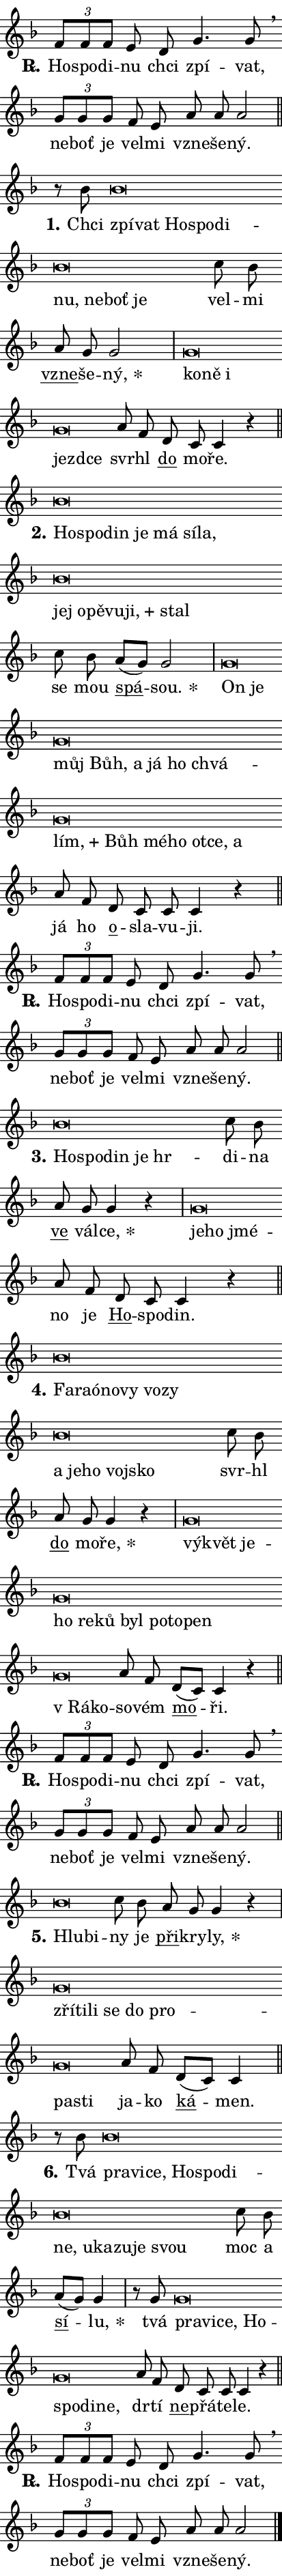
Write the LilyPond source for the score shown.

\version "2.24.0"
\header { tagline = "" }
\paper {
  indent = 0\cm
  top-margin = 0\cm
  right-margin = 0\cm
  bottom-margin = 0\cm
  left-margin = 0\cm
  paper-width = 7\cm
  page-breaking = #ly:one-page-breaking
  system-system-spacing.basic-distance = #11
  score-system-spacing.basic-distance = #11
  ragged-last = ##f
}


%% Author: Thomas Morley
%% https://lists.gnu.org/archive/html/lilypond-user/2020-05/msg00002.html
#(define (line-position grob)
"Returns position of @var[grob} in current system:
   @code{'start}, if at first time-step
   @code{'end}, if at last time-step
   @code{'middle} otherwise
"
  (let* ((col (ly:item-get-column grob))
         (ln (ly:grob-object col 'left-neighbor))
         (rn (ly:grob-object col 'right-neighbor))
         (col-to-check-left (if (ly:grob? ln) ln col))
         (col-to-check-right (if (ly:grob? rn) rn col))
         (break-dir-left
           (and
             (ly:grob-property col-to-check-left 'non-musical #f)
             (ly:item-break-dir col-to-check-left)))
         (break-dir-right
           (and
             (ly:grob-property col-to-check-right 'non-musical #f)
             (ly:item-break-dir col-to-check-right))))
        (cond ((eqv? 1 break-dir-left) 'start)
              ((eqv? -1 break-dir-right) 'end)
              (else 'middle))))

#(define (tranparent-at-line-position vctor)
  (lambda (grob)
  "Relying on @code{line-position} select the relevant enry from @var{vctor}.
Used to determine transparency,"
    (case (line-position grob)
      ((end) (not (vector-ref vctor 0)))
      ((middle) (not (vector-ref vctor 1)))
      ((start) (not (vector-ref vctor 2))))))

noteHeadBreakVisibility =
#(define-music-function (break-visibility)(vector?)
"Makes @code{NoteHead}s transparent relying on @var{break-visibility}"
#{
  \override NoteHead.transparent =
    #(tranparent-at-line-position break-visibility)
#})

#(define delete-ledgers-for-transparent-note-heads
  (lambda (grob)
    "Reads whether a @code{NoteHead} is transparent.
If so this @code{NoteHead} is removed from @code{'note-heads} from
@var{grob}, which is supposed to be @code{LedgerLineSpanner}.
As a result ledgers are not printed for this @code{NoteHead}"
    (let* ((nhds-array (ly:grob-object grob 'note-heads))
           (nhds-list
             (if (ly:grob-array? nhds-array)
                 (ly:grob-array->list nhds-array)
                 '()))
           ;; Relies on the transparent-property being done before
           ;; Staff.LedgerLineSpanner.after-line-breaking is executed.
           ;; This is fragile ...
           (to-keep
             (remove
               (lambda (nhd)
                 (ly:grob-property nhd 'transparent #f))
               nhds-list)))
      ;; TODO find a better method to iterate over grob-arrays, similiar
      ;; to filter/remove etc for lists
      ;; For now rebuilt from scratch
      (set! (ly:grob-object grob 'note-heads)  '())
      (for-each
        (lambda (nhd)
          (ly:pointer-group-interface::add-grob grob 'note-heads nhd))
        to-keep))))

hideNotes = {
  \noteHeadBreakVisibility #begin-of-line-visible
}
unHideNotes = {
  \noteHeadBreakVisibility #all-visible
}

% work-around for resetting accidentals
% https://lilypond.org/doc/v2.23/Documentation/notation/displaying-rhythms#unmetered-music
cadenzaMeasure = {
  \cadenzaOff
  \partial 1024 s1024
  \cadenzaOn
}

#(define-markup-command (accent layout props text) (markup?)
  "Underline accented syllable"
  (interpret-markup layout props
    #{\markup \override #'(offset . 4.3) \underline { #text }#}))

responsum = \markup \concat {
  "R" \hspace #-1.05 \path #0.1 #'((moveto 0 0.07) (lineto 0.9 0.8)) \hspace #0.05 "."
}

\layout {
    \context {
        \Staff
        \remove "Time_signature_engraver"
        \override LedgerLineSpanner.after-line-breaking = #delete-ledgers-for-transparent-note-heads
    }
    \context {
        \Voice {
            \override NoteHead.output-attributes = #'((class . "notehead"))
            \override Hairpin.height = #0.55
        }
    }
    \context {
        \Lyrics {
            \override StanzaNumber.output-attributes = #'((class . "stanzanumber"))
            \override LyricSpace.minimum-distance = #0.9
            \override LyricText.font-name = #"TeX Gyre Schola"
            \override LyricText.font-size = 1
            \override StanzaNumber.font-name = #"TeX Gyre Schola Bold"
            \override StanzaNumber.font-size = 1
        }
    }
}

% magnetic-lyrics.ily
%
%   written by
%     Jean Abou Samra <jean@abou-samra.fr>
%     Werner Lemberg <wl@gnu.org>
%
%   adapted by
%     Jiri Hon <jiri.hon@gmail.com>
%
% Version 2022-Apr-15

% https://www.mail-archive.com/lilypond-user@gnu.org/msg149350.html

#(define (Left_hyphen_pointer_engraver context)
   "Collect syllable-hyphen-syllable occurrences in lyrics and store
them in properties.  This engraver only looks to the left.  For
example, if the lyrics input is @code{foo -- bar}, it does the
following.

@itemize @bullet
@item
Set the @code{text} property of the @code{LyricHyphen} grob between
@q{foo} and @q{bar} to @code{foo}.

@item
Set the @code{left-hyphen} property of the @code{LyricText} grob with
text @q{foo} to the @code{LyricHyphen} grob between @q{foo} and
@q{bar}.
@end itemize

Use this auxiliary engraver in combination with the
@code{lyric-@/text::@/apply-@/magnetic-@/offset!} hook."
   (let ((hyphen #f)
         (text #f))
     (make-engraver
      (acknowledgers
       ((lyric-syllable-interface engraver grob source-engraver)
        (set! text grob)))
      (end-acknowledgers
       ((lyric-hyphen-interface engraver grob source-engraver)
        ;(when (not (grob::has-interface grob 'lyric-space-interface))
          (set! hyphen grob)));)
      ((stop-translation-timestep engraver)
       (when (and text hyphen)
         (ly:grob-set-object! text 'left-hyphen hyphen))
       (set! text #f)
       (set! hyphen #f)))))

#(define (lyric-text::apply-magnetic-offset! grob)
   "If the space between two syllables is less than the value in
property @code{LyricText@/.details@/.squash-threshold}, move the right
syllable to the left so that it gets concatenated with the left
syllable.

Use this function as a hook for
@code{LyricText@/.after-@/line-@/breaking} if the
@code{Left_@/hyphen_@/pointer_@/engraver} is active."
   (let ((hyphen (ly:grob-object grob 'left-hyphen #f)))
     (when hyphen
       (let ((left-text (ly:spanner-bound hyphen LEFT)))
         (when (grob::has-interface left-text 'lyric-syllable-interface)
           (let* ((common (ly:grob-common-refpoint grob left-text X))
                  (this-x-ext (ly:grob-extent grob common X))
                  (left-x-ext
                   (begin
                     ;; Trigger magnetism for left-text.
                     (ly:grob-property left-text 'after-line-breaking)
                     (ly:grob-extent left-text common X)))
                  ;; `delta` is the gap width between two syllables.
                  (delta (- (interval-start this-x-ext)
                            (interval-end left-x-ext)))
                  (details (ly:grob-property grob 'details))
                  (threshold (assoc-get 'squash-threshold details 0.2)))
             (when (< delta threshold)
               (let* (;; We have to manipulate the input text so that
                      ;; ligatures crossing syllable boundaries are not
                      ;; disabled.  For languages based on the Latin
                      ;; script this is essentially a beautification.
                      ;; However, for non-Western scripts it can be a
                      ;; necessity.
                      (lt (ly:grob-property left-text 'text))
                      (rt (ly:grob-property grob 'text))
                      (is-space (grob::has-interface hyphen 'lyric-space-interface))
                      (space (if is-space " " ""))
                      (space-markup (grob-interpret-markup grob " "))
                      (space-size (interval-length (ly:stencil-extent space-markup X)))
                      (extra-delta (if is-space space-size 0))
                      ;; Append new syllable.
                      (ltrt-space (if (and (string? lt) (string? rt))
                                (string-append lt space rt)
                                (make-concat-markup (list lt space rt))))
                      ;; Right-align `ltrt` to the right side.
                      (ltrt-space-markup (grob-interpret-markup
                               grob
                               (make-translate-markup
                                (cons (interval-length this-x-ext) 0)
                                (make-right-align-markup ltrt-space)))))
                 (begin
                   ;; Don't print `left-text`.
                   (ly:grob-set-property! left-text 'stencil #f)
                   ;; Set text and stencil (which holds all collected
                   ;; syllables so far) and shift it to the left.
                   (ly:grob-set-property! grob 'text ltrt-space)
                   (ly:grob-set-property! grob 'stencil ltrt-space-markup)
                   (ly:grob-translate-axis! grob (- (- delta extra-delta)) X))))))))))


#(define (lyric-hyphen::displace-bounds-first grob)
   ;; Make very sure this callback isn't triggered too early.
   (let ((left (ly:spanner-bound grob LEFT))
         (right (ly:spanner-bound grob RIGHT)))
     (ly:grob-property left 'after-line-breaking)
     (ly:grob-property right 'after-line-breaking)
     (ly:lyric-hyphen::print grob)))

squashThreshold = #0.4

\layout {
  \context {
    \Lyrics
    \consists #Left_hyphen_pointer_engraver
    \override LyricText.after-line-breaking =
      #lyric-text::apply-magnetic-offset!
    \override LyricHyphen.stencil = #lyric-hyphen::displace-bounds-first
    \override LyricText.details.squash-threshold = \squashThreshold
    \override LyricHyphen.minimum-distance = 0
    \override LyricHyphen.minimum-length = \squashThreshold
  }
}

squash = \override LyricText.details.squash-threshold = 9999
unSquash = \override LyricText.details.squash-threshold = \squashThreshold

left = \override LyricText.self-alignment-X = #LEFT
unLeft = \revert LyricText.self-alignment-X

starOffset = #(lambda (grob) 
                (let ((x_offset (ly:self-alignment-interface::aligned-on-x-parent grob)))
                  (if (= x_offset 0) 0 (+ x_offset 1.2))))

star = #(define-music-function (syllable)(string?)
"Append star separator at the end of a syllable"
#{
  \once \override LyricText.X-offset = #starOffset
  \lyricmode { \markup {
    #syllable
    \override #'((font-name . "TeX Gyre Schola Bold")) \hspace #0.2 \lower #0.65 \larger "*"
  } }
#})

starAccent = #(define-music-function (syllable)(string?)
"Append star separator at the end of a syllable and make accent"
#{
  \once \override LyricText.X-offset = #starOffset
  \lyricmode { \markup {
    \accent #syllable
    \override #'((font-name . "TeX Gyre Schola Bold")) \hspace #0.2 \lower #0.65 \larger "*"
  } }
#})

breath = #(define-music-function (syllable)(string?)
"Append breathing indicator at the end of a syllable"
#{
  \lyricmode { \markup { #syllable "+" } }
#})

optionalBreath = #(define-music-function (syllable)(string?)
"Append optional breathing indicator at the end of a syllable"
#{
  \lyricmode { \markup { #syllable "(+)" } }
#})


\score {
    <<
        \new Voice = "melody" { \cadenzaOn \key f \major \relative { \tuplet 3/2 { f'8[ f f] } e d g4. g8 \breathe \bar "" \tuplet 3/2 { g[ g g] } \bar "" f e \bar "" a a a2 \cadenzaMeasure \bar "||" \break } }
        \new Lyrics \lyricsto "melody" { \lyricmode { \set stanza = \responsum
Ho -- spo -- di -- nu chci zpí -- vat, ne -- boť je vel -- mi vzne -- še -- ný. } }
    >>
    \layout {}
}

\score {
    <<
        \new Voice = "melody" { \cadenzaOn \key f \major \relative { r8 bes'8 bes\breve*1/16 \hideNotes \breve*1/16 \bar "" \breve*1/16 \bar "" \breve*1/16 \bar "" \breve*1/16 \bar "" \breve*1/16 \bar "" \breve*1/16 \bar "" \breve*1/16 \breve*1/16 \bar "" \unHideNotes c8 bes \bar "" a g g2 \cadenzaMeasure \bar "|" g\breve*1/16 \hideNotes \breve*1/16 \bar "" \breve*1/16 \bar "" \breve*1/16 \breve*1/16 \bar "" \unHideNotes a8 f \bar "" d c c4 r \cadenzaMeasure \bar "||" \break } }
        \new Lyrics \lyricsto "melody" { \lyricmode { \set stanza = "1."
Chci \left zpí -- \squash vat Ho -- spo -- di -- nu, ne -- boť je \unLeft \unSquash vel -- mi \markup \accent vzne -- še -- \star ný, \left ko -- \squash ně i jezd -- ce \unLeft \unSquash svr -- hl \markup \accent do mo -- ře. } }
    >>
    \layout {}
}

\score {
    <<
        \new Voice = "melody" { \cadenzaOn \key f \major \relative { bes'\breve*1/16 \hideNotes \breve*1/16 \bar "" \breve*1/16 \bar "" \breve*1/16 \bar "" \breve*1/16 \bar "" \breve*1/16 \bar "" \breve*1/16 \bar "" \breve*1/16 \bar "" \breve*1/16 \bar "" \breve*1/16 \bar "" \breve*1/16 \bar "" \breve*1/16 \breve*1/16 \bar "" \unHideNotes c8 bes \bar "" a[( g)] g2 \cadenzaMeasure \bar "|" g\breve*1/16 \hideNotes \breve*1/16 \bar "" \breve*1/16 \bar "" \breve*1/16 \bar "" \breve*1/16 \bar "" \breve*1/16 \bar "" \breve*1/16 \bar "" \breve*1/16 \bar "" \breve*1/16 \bar "" \breve*1/16 \bar "" \breve*1/16 \bar "" \breve*1/16 \bar "" \breve*1/16 \bar "" \breve*1/16 \breve*1/16 \bar "" \unHideNotes a8 f \bar "" d c c c4 r \cadenzaMeasure \bar "||" \break } }
        \new Lyrics \lyricsto "melody" { \lyricmode { \set stanza = "2."
\left Ho -- \squash spo -- din je má sí -- la, jej o -- pě -- vu -- \breath "ji," stal \unLeft \unSquash se mou \markup \accent spá -- \star sou. \left On \squash je můj Bůh, a já ho chvá -- \breath "lím," Bůh mé -- ho ot -- ce, a \unLeft \unSquash já ho \markup \accent o -- sla -- vu -- ji. } }
    >>
    \layout {}
}

\score {
    <<
        \new Voice = "melody" { \cadenzaOn \key f \major \relative { \tuplet 3/2 { f'8[ f f] } e d g4. g8 \breathe \bar "" \tuplet 3/2 { g[ g g] } \bar "" f e \bar "" a a a2 \cadenzaMeasure \bar "||" \break } }
        \new Lyrics \lyricsto "melody" { \lyricmode { \set stanza = \responsum
Ho -- spo -- di -- nu chci zpí -- vat, ne -- boť je vel -- mi vzne -- še -- ný. } }
    >>
    \layout {}
}

\score {
    <<
        \new Voice = "melody" { \cadenzaOn \key f \major \relative { bes'\breve*1/16 \hideNotes \breve*1/16 \bar "" \breve*1/16 \bar "" \breve*1/16 \breve*1/16 \bar "" \unHideNotes c8 bes \bar "" a g g4 r \cadenzaMeasure \bar "|" g\breve*1/16 \hideNotes \breve*1/16 \breve*1/16 \bar "" \unHideNotes a8 f \bar "" d c c4 r \cadenzaMeasure \bar "||" \break } }
        \new Lyrics \lyricsto "melody" { \lyricmode { \set stanza = "3."
\left Ho -- \squash spo -- din je hr -- \unLeft \unSquash di -- na \markup \accent ve vál -- \star ce, \left je -- \squash ho jmé -- \unLeft \unSquash no je \markup \accent Ho -- spo -- din. } }
    >>
    \layout {}
}

\score {
    <<
        \new Voice = "melody" { \cadenzaOn \key f \major \relative { bes'\breve*1/16 \hideNotes \breve*1/16 \bar "" \breve*1/16 \bar "" \breve*1/16 \bar "" \breve*1/16 \bar "" \breve*1/16 \bar "" \breve*1/16 \bar "" \breve*1/16 \bar "" \breve*1/16 \bar "" \breve*1/16 \breve*1/16 \bar "" \unHideNotes c8 bes \bar "" a g g4 r \cadenzaMeasure \bar "|" g\breve*1/16 \hideNotes \breve*1/16 \bar "" \breve*1/16 \bar "" \breve*1/16 \bar "" \breve*1/16 \bar "" \breve*1/16 \bar "" \breve*1/16 \bar "" \breve*1/16 \bar "" \breve*1/16 \bar "" \breve*1/16 \bar "" \breve*1/16 \breve*1/16 \bar "" \unHideNotes a8 f \bar "" d[( c)] c4 r \cadenzaMeasure \bar "||" \break } }
        \new Lyrics \lyricsto "melody" { \lyricmode { \set stanza = "4."
\left Fa -- \squash raó -- no -- vy vo -- zy a je -- ho voj -- sko \unLeft \unSquash svr -- hl \markup \accent do mo -- \star ře, \left vý -- \squash květ je -- ho re -- ků byl po -- to -- pen "v Rá" -- ko -- \unLeft \unSquash so -- vém \markup \accent mo -- ři. } }
    >>
    \layout {}
}

\score {
    <<
        \new Voice = "melody" { \cadenzaOn \key f \major \relative { \tuplet 3/2 { f'8[ f f] } e d g4. g8 \breathe \bar "" \tuplet 3/2 { g[ g g] } \bar "" f e \bar "" a a a2 \cadenzaMeasure \bar "||" \break } }
        \new Lyrics \lyricsto "melody" { \lyricmode { \set stanza = \responsum
Ho -- spo -- di -- nu chci zpí -- vat, ne -- boť je vel -- mi vzne -- še -- ný. } }
    >>
    \layout {}
}

\score {
    <<
        \new Voice = "melody" { \cadenzaOn \key f \major \relative { bes'\breve*1/16 \hideNotes \breve*1/16 \bar "" \unHideNotes c8 bes \bar "" a g g4 r \cadenzaMeasure \bar "|" g\breve*1/16 \hideNotes \breve*1/16 \bar "" \breve*1/16 \bar "" \breve*1/16 \bar "" \breve*1/16 \bar "" \breve*1/16 \bar "" \breve*1/16 \breve*1/16 \bar "" \unHideNotes a8 f \bar "" d[( c)] c4 \cadenzaMeasure \bar "||" \break } }
        \new Lyrics \lyricsto "melody" { \lyricmode { \set stanza = "5."
\left Hlu -- \squash bi -- \unLeft \unSquash ny je \markup \accent při -- kry -- \star ly, \left zří -- \squash ti -- li se do pro -- pa -- sti \unLeft \unSquash ja -- ko \markup \accent ká -- men. } }
    >>
    \layout {}
}

\score {
    <<
        \new Voice = "melody" { \cadenzaOn \key f \major \relative { r8 bes'8 bes\breve*1/16 \hideNotes \breve*1/16 \bar "" \breve*1/16 \bar "" \breve*1/16 \bar "" \breve*1/16 \bar "" \breve*1/16 \bar "" \breve*1/16 \bar "" \breve*1/16 \bar "" \breve*1/16 \bar "" \breve*1/16 \bar "" \breve*1/16 \breve*1/16 \bar "" \unHideNotes c8 bes \bar "" a[( g)] g4 \cadenzaMeasure \bar "|" r8 g8 g\breve*1/16 \hideNotes \breve*1/16 \bar "" \breve*1/16 \bar "" \breve*1/16 \bar "" \breve*1/16 \bar "" \breve*1/16 \breve*1/16 \bar "" \unHideNotes a8 f \bar "" d c c c4 r \cadenzaMeasure \bar "||" \break } }
        \new Lyrics \lyricsto "melody" { \lyricmode { \set stanza = "6."
Tvá \left pra -- \squash vi -- ce, Ho -- spo -- di -- ne, u -- ka -- zu -- je svou \unLeft \unSquash moc a \markup \accent sí -- \star lu, tvá \left pra -- \squash vi -- ce, Ho -- spo -- di -- ne, \unLeft \unSquash dr -- tí \markup \accent ne -- přá -- te -- le. } }
    >>
    \layout {}
}

\score {
    <<
        \new Voice = "melody" { \cadenzaOn \key f \major \relative { \tuplet 3/2 { f'8[ f f] } e d g4. g8 \breathe \bar "" \tuplet 3/2 { g[ g g] } \bar "" f e \bar "" a a a2 \cadenzaMeasure \bar "||" \break } \bar "|." }
        \new Lyrics \lyricsto "melody" { \lyricmode { \set stanza = \responsum
Ho -- spo -- di -- nu chci zpí -- vat, ne -- boť je vel -- mi vzne -- še -- ný. } }
    >>
    \layout {}
}
